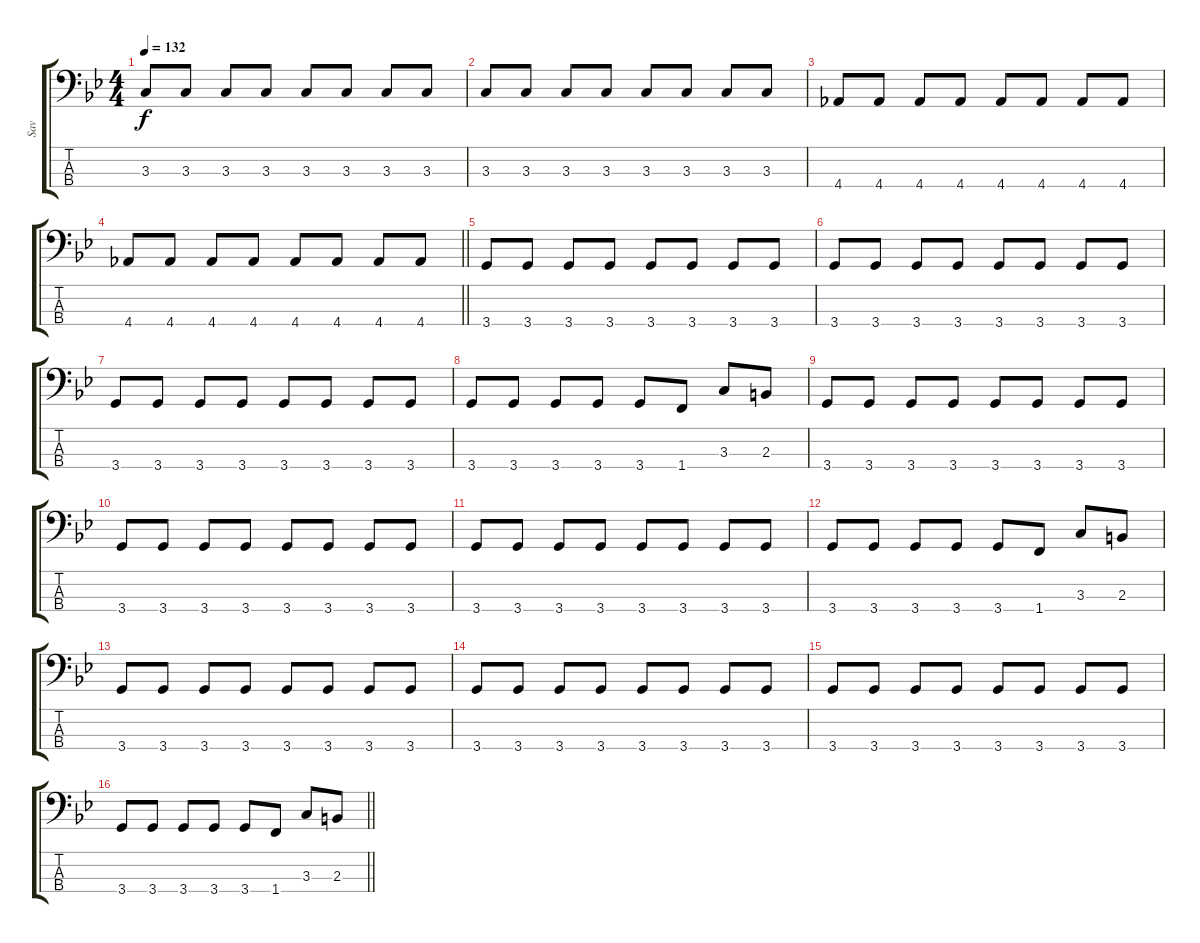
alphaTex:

\track ("Sav" "Sav") {instrument electricbassfinger}
\staff {score tabs}
\tuning (G2 D2 A1 E1) {hide}
\ts (4 4)
\tempo 132
\clef f4
\ks gminor
3.3.8{dy f} 3.3.8 3.3.8 3.3.8 3.3.8 3.3.8 3.3.8 3.3.8 |
3.3.8 3.3.8 3.3.8 3.3.8 3.3.8 3.3.8 3.3.8 3.3.8 |
4.4.8 4.4.8 4.4.8 4.4.8 4.4.8 4.4.8 4.4.8 4.4.8 |
\barLineRight lightlight
4.4.8 4.4.8 4.4.8 4.4.8 4.4.8 4.4.8 4.4.8 4.4.8 |
3.4.8 3.4.8 3.4.8 3.4.8 3.4.8 3.4.8 3.4.8 3.4.8 |
3.4.8 3.4.8 3.4.8 3.4.8 3.4.8 3.4.8 3.4.8 3.4.8 |
3.4.8 3.4.8 3.4.8 3.4.8 3.4.8 3.4.8 3.4.8 3.4.8 |
3.4.8 3.4.8 3.4.8 3.4.8 3.4.8 1.4.8 3.3.8 2.3.8 |
3.4.8 3.4.8 3.4.8 3.4.8 3.4.8 3.4.8 3.4.8 3.4.8 |
3.4.8 3.4.8 3.4.8 3.4.8 3.4.8 3.4.8 3.4.8 3.4.8 |
3.4.8 3.4.8 3.4.8 3.4.8 3.4.8 3.4.8 3.4.8 3.4.8 |
3.4.8 3.4.8 3.4.8 3.4.8 3.4.8 1.4.8 3.3.8 2.3.8 |
3.4.8 3.4.8 3.4.8 3.4.8 3.4.8 3.4.8 3.4.8 3.4.8 |
3.4.8 3.4.8 3.4.8 3.4.8 3.4.8 3.4.8 3.4.8 3.4.8 |
3.4.8 3.4.8 3.4.8 3.4.8 3.4.8 3.4.8 3.4.8 3.4.8 |
\barLineRight lightlight
3.4.8 3.4.8 3.4.8 3.4.8 3.4.8 1.4.8 3.3.8 2.3.8
